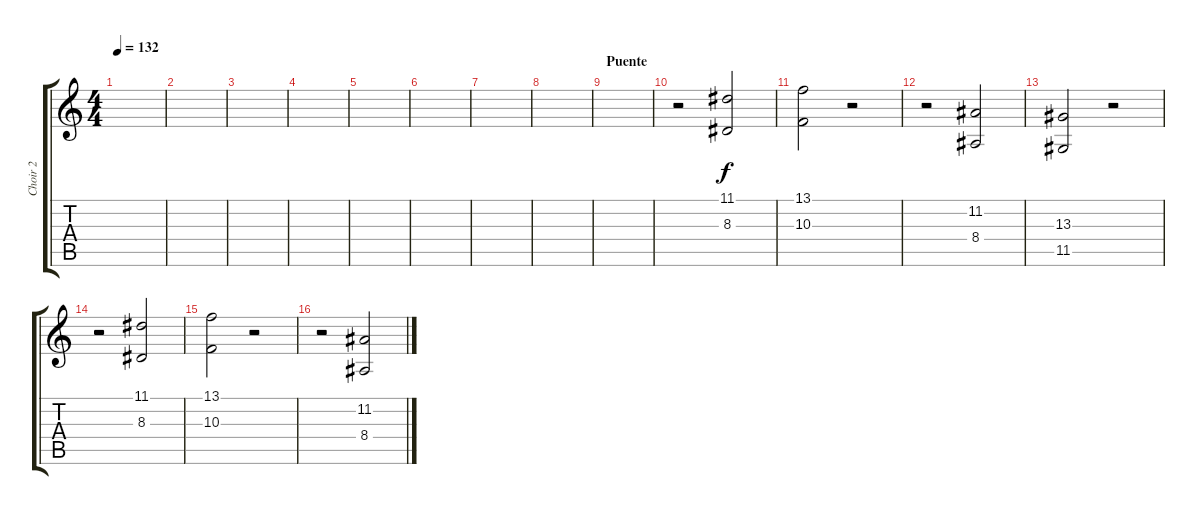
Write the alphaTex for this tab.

\track ("Choir 2" "Choir 2") {instrument choiraahs}
\staff {score tabs}
\tuning (E4 B3 G3 D3 A2 E2) {hide}
\ts (4 4)
\tempo 132
\clef g2
\ks c
|
|
|
|
|
|
|
|
\section ("" "Puente")
|
r.2 (11.1 8.3).2 |
(13.1 10.3).2 r.2 |
r.2 (11.2 8.4).2 |
(13.3 11.5).2 r.2 |
r.2 (11.1 8.3).2 |
(13.1 10.3).2 r.2 |
r.2 (11.2 8.4).2
